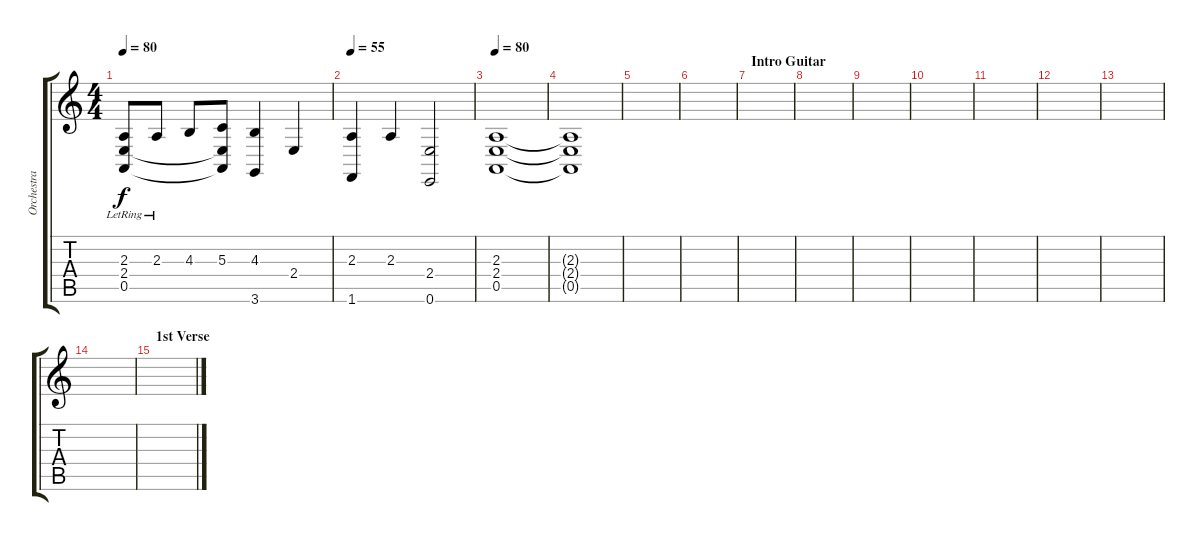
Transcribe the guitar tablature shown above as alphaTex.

\track ("Orchestra" "Orchestra") {instrument stringensemble1}
\staff {score tabs}
\tuning (E4 B3 G3 D3 A2 E2) {hide}
\ts (4 4)
\tempo 80
\tempo 55
\tempo 80
\clef g2
\ks c
(2.3{lr} 2.4{lr} 0.5{lr}).8{dy f instrument stringensemble1} 2.3{lr}.8 4.3.8 (5.3 2.4{t} 0.5{t}).8 (4.3 3.6).4 2.4.4 |
\tempo 55
(2.3 1.6).4 2.3.4 (2.4 0.6).2 |
\tempo 80
(2.3 2.4 0.5).1{volume 9} |
(2.3{t} 2.4{t} 0.5{t}).1{volume 3} |
|
|
\section ("" "Intro Guitar")
|
|
|
|
|
|
|
|
\section ("" "1st Verse")
